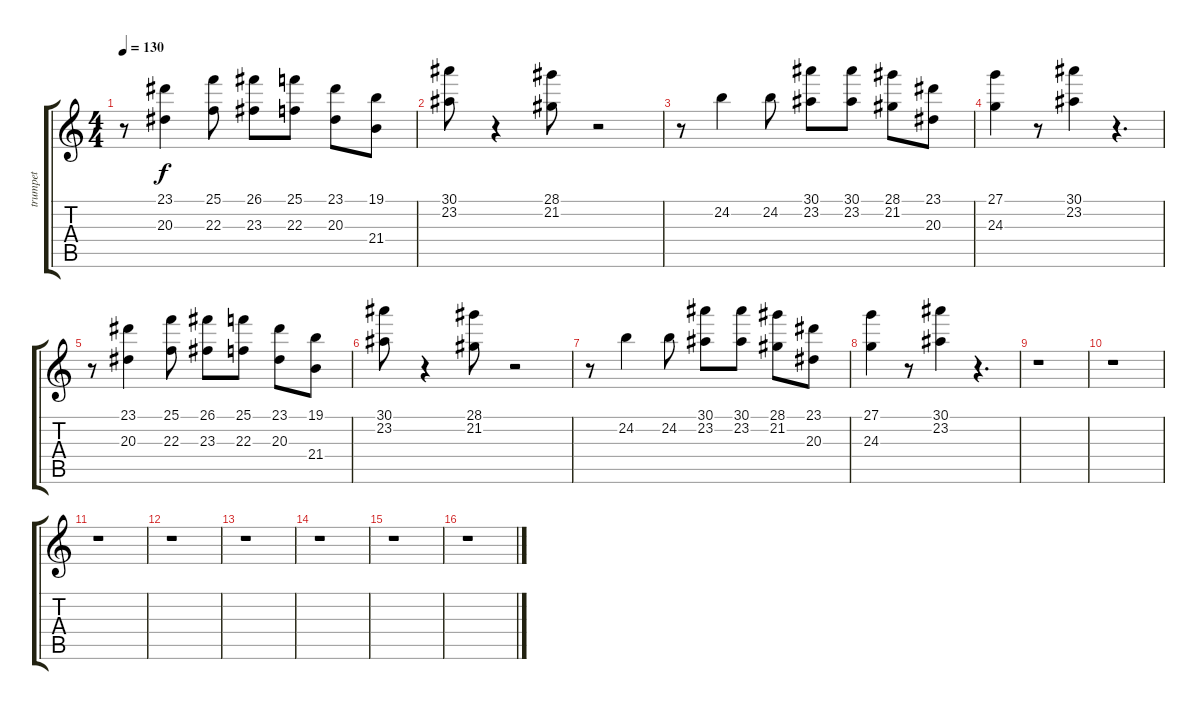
\track ("trumpet" "trumpet") {instrument orchestrahit}
\staff {score tabs}
\tuning (E4 B3 G3 D3 A2 E2) {hide}
\ts (4 4)
\tempo 130
\clef g2
\ks c
r.8{dy f} (23.1 20.3).4 (25.1 22.3).8 (26.1 23.3).8 (25.1 22.3).8 (23.1 20.3).8 (19.1 21.4).8 |
(30.1 23.2).8 r.4 (28.1 21.2).8 r.2 |
r.8 24.2.4 24.2.8 (30.1 23.2).8 (30.1 23.2).8 (28.1 21.2).8 (23.1 20.3).8 |
(27.1 24.3).4 r.8 (30.1 23.2).4 r.4{d} |
r.8 (23.1 20.3).4 (25.1 22.3).8 (26.1 23.3).8 (25.1 22.3).8 (23.1 20.3).8 (19.1 21.4).8 |
(30.1 23.2).8 r.4 (28.1 21.2).8 r.2 |
r.8 24.2.4 24.2.8 (30.1 23.2).8 (30.1 23.2).8 (28.1 21.2).8 (23.1 20.3).8 |
(27.1 24.3).4 r.8 (30.1 23.2).4 r.4{d} |
r.1 |
r.1 |
r.1 |
r.1 |
r.1 |
r.1 |
r.1 |
r.1
